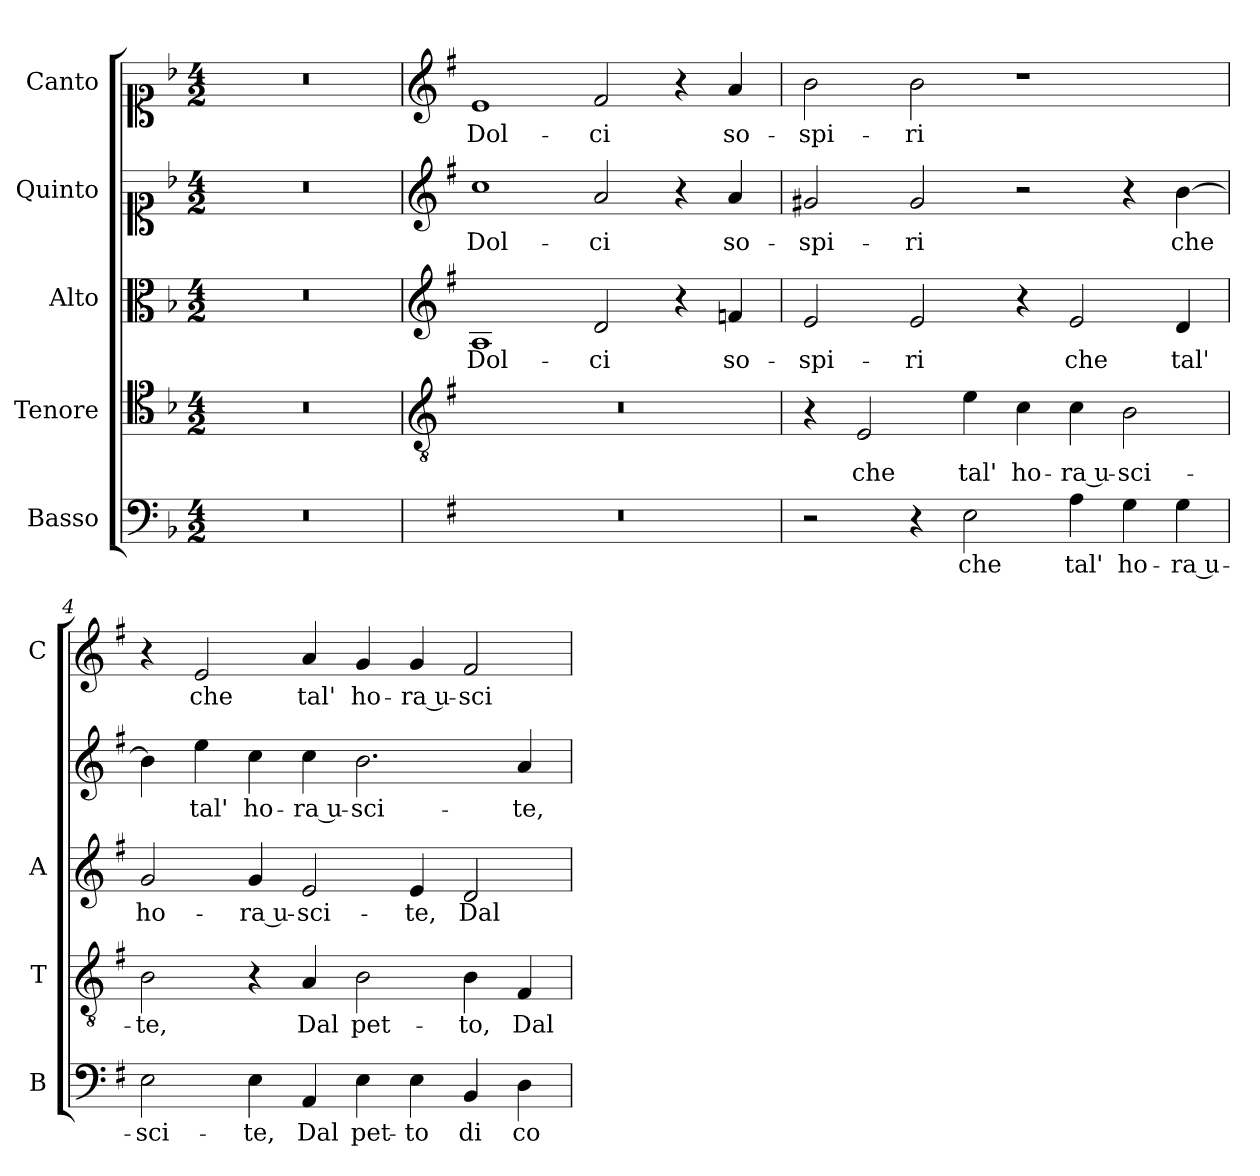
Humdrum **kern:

**kern	**text	**kern	**text	**kern	**text	**kern	**text	**kern	**text
*part5	*part5	*part4	*part4	*part3	*part3	*part2	*part2	*part1	*part1
*staff5	*staff5	*staff4	*staff4	*staff3	*staff3	*staff2	*staff2	*staff1	*staff1
*I"Basso	*	*I"Tenore	*	*I"Alto	*	*I"Quinto	*	*I"Canto	*
*I'B	*	*I'T	*	*I'A	*	*	*	*I'C	*
*clefF4	*	*clefC4	*	*clefC3	*	*clefC1	*	*clefC1	*
*k[b-]	*	*k[b-]	*	*k[b-]	*	*k[b-]	*	*k[b-]	*
*F:	*	*F:	*	*F:	*	*F:	*	*F:	*
*M4/2	*	*M4/2	*	*M4/2	*	*M4/2	*	*M4/2	*
=1	=1	=1	=1	=1	=1	=1	=1	=1	=1
0r	.	0r	.	0r	.	0r	.	0r	.
=2	=2	=2	=2	=2	=2	=2	=2	=2	=2
*	*	*clefGv2	*	*clefG2	*	*clefG2	*	*clefG2	*
*k[f#]	*	*k[f#]	*	*k[f#]	*	*k[f#]	*	*k[f#]	*
*G:	*	*G:	*	*G:	*	*G:	*	*G:	*
!	!	!	!	!	!LO:LY:b	!	!	!	!
!	!	!	!	!	!	!	!LO:LY:b	!	!
!	!	!	!	!	!	!	!	!	!LO:LY:b
0r	.	0r	.	1A	Dol-	1cc	Dol-	1e	Dol-
!	!	!	!	!	!LO:LY:b	!	!	!	!
!	!	!	!	!	!	!	!LO:LY:b	!	!
!	!	!	!	!	!	!	!	!	!LO:LY:b
.	.	.	.	2d/	-ci	2a/	-ci	2f#/	-ci
.	.	.	.	4r	.	4r	.	4r	.
!	!	!	!	!	!LO:LY:b	!	!	!	!
!	!	!	!	!	!	!	!LO:LY:b	!	!
!	!	!	!	!	!	!	!	!	!LO:LY:b
.	.	.	.	4fn/	so-	4a/	so-	4a/	so-
=3	=3	=3	=3	=3	=3	=3	=3	=3	=3
!	!	!	!	!	!LO:LY:b	!	!	!	!
!	!	!	!	!	!	!	!LO:LY:b	!	!
!	!	!	!	!	!	!	!	!	!LO:LY:b
2r	.	4r	.	2e/	-spi-	2g#X/	-spi-	2b\	-spi-
!	!	!	!LO:LY:b	!	!	!	!	!	!
.	.	2E/	che	.	.	.	.	.	.
!	!	!	!	!	!LO:LY:b	!	!	!	!
!	!	!	!	!	!	!	!LO:LY:b	!	!
!	!	!	!	!	!	!	!	!	!LO:LY:b
4r	.	.	.	2e/	-ri	2g#/	-ri	2b\	-ri
!	!LO:LY:b	!	!	!	!	!	!	!	!
!	!	!	!LO:LY:b	!	!	!	!	!	!
2E\	che	4e\	tal'	.	.	.	.	.	.
!	!	!	!LO:LY:b	!	!	!	!	!	!
.	.	4c\	ho-	4r	.	2r	.	1r	.
!	!LO:LY:b	!	!	!	!	!	!	!	!
!	!	!	!LO:LY:b	!	!	!	!	!	!
!	!	!	!	!	!LO:LY:b	!	!	!	!
4A\	tal'	4c\	-ra u-	2e/	che	.	.	.	.
!	!LO:LY:b	!	!	!	!	!	!	!	!
!	!	!	!LO:LY:b	!	!	!	!	!	!
4G\	ho-	2B\	-sci-	.	.	4r	.	.	.
!	!LO:LY:b	!	!	!	!	!	!	!	!
!	!	!	!	!	!LO:LY:b	!	!	!	!
!	!	!	!	!	!	!	!LO:LY:b	!	!
4G\	-ra u-	.	.	4d/	tal'	[4b\	che	.	.
=4	=4	=4	=4	=4	=4	=4	=4	=4	=4
!	!LO:LY:b	!	!	!	!	!	!	!	!
!	!	!	!LO:LY:b	!	!	!	!	!	!
!	!	!	!	!	!LO:LY:b	!	!	!	!
2E\	-sci-	2B\	-te,	2g/	ho-	4b\]	.	4r	.
!	!	!	!	!	!	!	!LO:LY:b	!	!
!	!	!	!	!	!	!	!	!	!LO:LY:b
.	.	.	.	.	.	4ee\	tal'	2e/	che
!	!LO:LY:b	!	!	!	!	!	!	!	!
!	!	!	!	!	!LO:LY:b	!	!	!	!
!	!	!	!	!	!	!	!LO:LY:b	!	!
4E\	-te,	4r	.	4g/	-ra u-	4cc\	ho-	.	.
!	!LO:LY:b	!	!	!	!	!	!	!	!
!	!	!	!LO:LY:b	!	!	!	!	!	!
!	!	!	!	!	!LO:LY:b	!	!	!	!
!	!	!	!	!	!	!	!LO:LY:b	!	!
!	!	!	!	!	!	!	!	!	!LO:LY:b
4AA/	Dal	4A/	Dal	2e/	-sci-	4cc\	-ra u-	4a/	tal'
!	!LO:LY:b	!	!	!	!	!	!	!	!
!	!	!	!LO:LY:b	!	!	!	!	!	!
!	!	!	!	!	!	!	!LO:LY:b	!	!
!	!	!	!	!	!	!	!	!	!LO:LY:b
4E\	pet-	2B\	pet-	.	.	2.b\	-sci-	4g/	ho-
!	!LO:LY:b	!	!	!	!	!	!	!	!
!	!	!	!	!	!LO:LY:b	!	!	!	!
!	!	!	!	!	!	!	!	!	!LO:LY:b
4E\	-to	.	.	4e/	-te,	.	.	4g/	-ra u-
!	!LO:LY:b	!	!	!	!	!	!	!	!
!	!	!	!LO:LY:b	!	!	!	!	!	!
!	!	!	!	!	!LO:LY:b	!	!	!	!
!	!	!	!	!	!	!	!	!	!LO:LY:b
4BB/	di	4B\	-to,	2d/	Dal	.	.	2f#/	-sci-
!	!LO:LY:b	!	!	!	!	!	!	!	!
!	!	!	!LO:LY:b	!	!	!	!	!	!
!	!	!	!	!	!	!	!LO:LY:b	!	!
4D\	co-	4F#/	Dal	.	.	4a/	-te,	.	.
=	=	=	=	=	=	=	=	=	=
*-	*-	*-	*-	*-	*-	*-	*-	*-	*-
